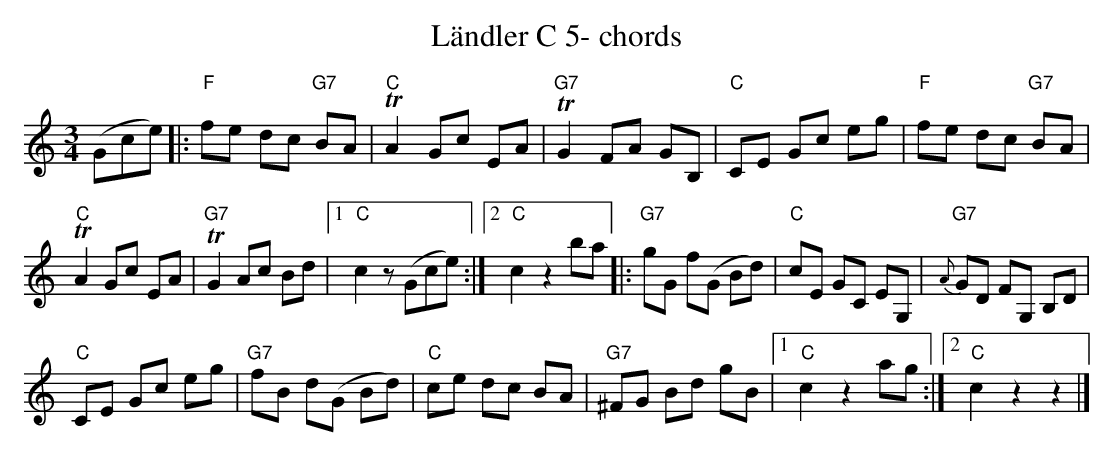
X:1
T:Ländler C 5- chords
M:3/4
L:1/8
K:Cmaj%%MIDI gchordon
(Gce) |: "F"fe dc "G7"BA | "C"TA2 Gc EA | "G7"TG2 FA GB, | "C"CE Gc eg | "F"fe dc "G7"BA |
"C"TA2 Gc EA | "G7"TG2 Ac Bd |1 "C"c2 z(Gce) :|2 "C"c2 z2 ba |: "G7"gG f(G Bd) | "C"cE GC EG, | "G7"{A}GD FG, B,D |
"C"CE Gc eg | "G7"fB d(G Bd) | "C"ce dc BA | "G7"^FG Bd gB |1 "C"c2z2 ag :|2 "C"c2z2z2 |]
